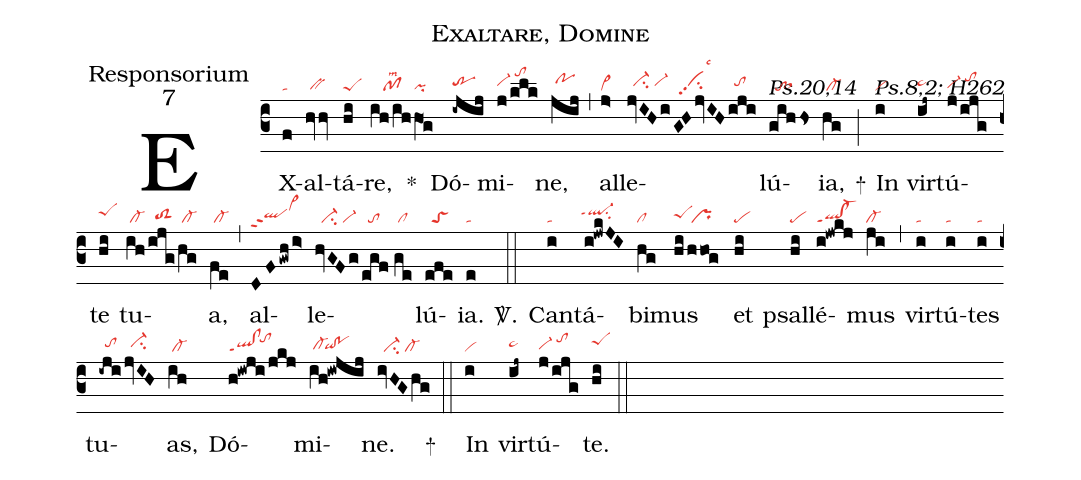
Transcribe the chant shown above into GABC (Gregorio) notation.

name:Exaltare, Domine;
office-part:Responsorium;
mode:7;
commentary:ꝶ Ps.20,14 ꝟ Ps.8,2; H262;
nabc-lines:1;
%%
(c3)
EX(f|ta)al(hvv|/bv)tá(hi|peS)re,(ih/ih|////pflsm2|hO1g|pi) *()
Dó(-ijij|trhh)mi(j/klk|vi-hh/tohl)ne,(jij|/pohi) (,)
al(j>|cl~)le(jvIHi|//ci-hh/vi-hh|GHjvIH|//vihhpp2su2lsc3|iji|//tohh)lú(gihhs|//tosthh)ia,(hg|/cl-) +(;)
In(i|vi) vir(ij~|pe~hh)tú(j/ijg|vi-hg/tohj)te(hi|peShi) tu(ih|/cl-|/ijg|//toS2hg|/hg|/cl-)a,(fe|/cl-) (,)
al(DFgwh/i>|qlhhppt2vi>hk)le(hvGFg|//ci-/vi-|/egf|//to|//ge|/cl)lú(efe|//toS)ia.(e|ta) <sp>V/</sp>.(::)
Can(i|ta)tá(i!jwkJI|`ql-hippt1su2)bi(hg|cl)mus(hi|peShh|/hhog|/pr)
et(hi|pe) psal(hi|pe)lé(i!jwkj|ql!cl-ppt1)mus(ji|cl-) (,)
vir(i|ta)tú(i|ta)tes(i|ta) tu(-iji|//tohh|jvIH|//ci-hh)as,(ih|/cl-)
Dó(h!iwji/jkj|ql!clppt1`tohj)mi(ih!iwjij|/cl-hg`qihg!pohg)ne.(ivHGhg|//ci-/cl-) +(::)
In(i|vi) vir(ij~|pe~hh)tú(j/ijg|vi-hg/tohj)te.(hi|peShi) (::)
